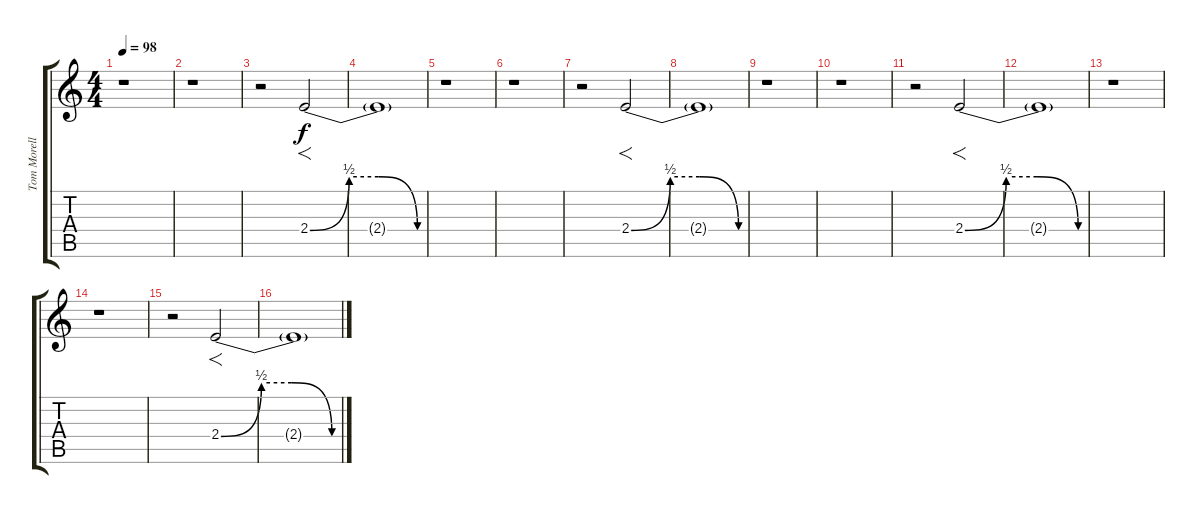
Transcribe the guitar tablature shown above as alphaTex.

\track ("Tom Morello" "Tom Morell") {instrument guitarharmonics}
\staff {score tabs}
\tuning (E4 B3 G3 D3 A2 E2) {hide}
\ts (4 4)
\tempo 98
\clef g2
\ks c
r.1{dy f} |
r.1 |
r.2 2.4{be (custom 0 0 20 2 35 2 55 0 60 0)}.2{f} |
2.4{t}.1 |
r.1 |
r.1 |
r.2 2.4{be (custom 0 0 20 2 35 2 55 0 60 0)}.2{f} |
2.4{t}.1 |
r.1 |
r.1 |
r.2 2.4{be (custom 0 0 20 2 35 2 55 0 60 0)}.2{f} |
2.4{t}.1 |
r.1 |
r.1 |
r.2 2.4{be (custom 0 0 20 2 35 2 55 0 60 0)}.2{f} |
2.4{t}.1
